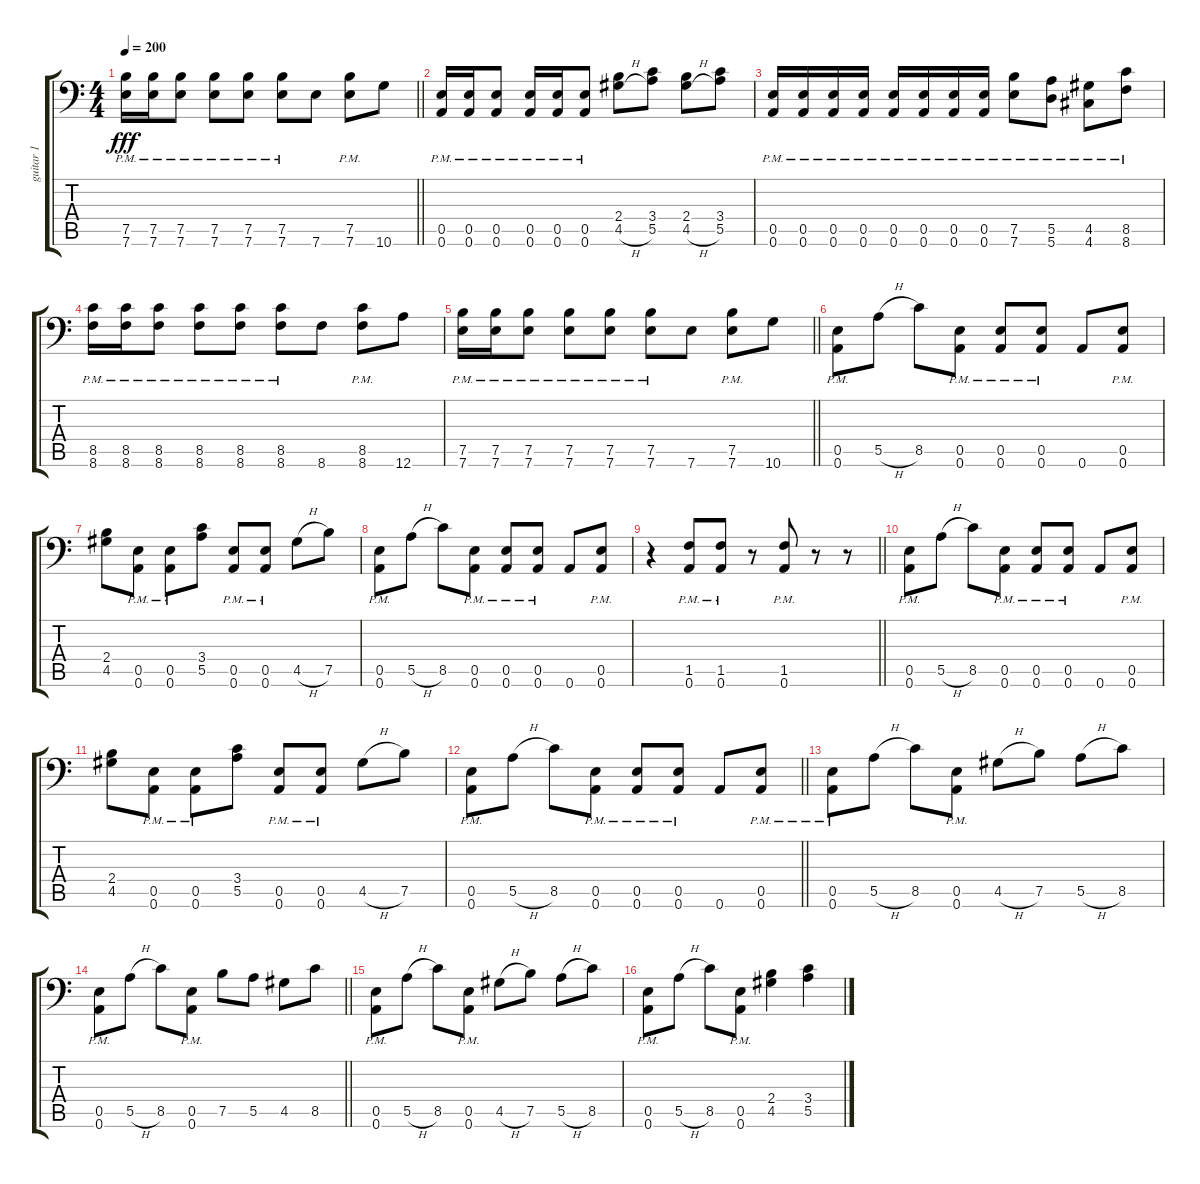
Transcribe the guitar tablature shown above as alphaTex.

\track ("guitar 1" "guitar 1") {instrument distortionguitar}
\staff {score tabs}
\tuning (B3 Gb3 D3 A2 E2 A1) {hide}
\ts (4 4)
\tempo 200
\clef f4
\barLineRight lightlight
\ks c
(7.5{pm} 7.6{pm}).16{dy fff} (7.5{pm} 7.6{pm}).16 (7.5{pm} 7.6{pm}).8 (7.5{pm} 7.6{pm}).8 (7.5{pm} 7.6{pm}).8 (7.5{pm} 7.6{pm}).8 7.6.8 (7.5{pm} 7.6{pm}).8 10.6.8 |
(0.5{pm} 0.6{pm}).16 (0.5{pm} 0.6{pm}).16 (0.5{pm} 0.6{pm}).8 (0.5{pm} 0.6{pm}).16 (0.5{pm} 0.6{pm}).16 (0.5{pm} 0.6{pm}).8 (2.4 4.5{h}).8 (3.4 5.5).8 (2.4 4.5{h}).8 (3.4 5.5).8 |
(0.5{pm} 0.6{pm}).16 (0.5{pm} 0.6{pm}).16 (0.5{pm} 0.6{pm}).16 (0.5{pm} 0.6{pm}).16 (0.5{pm} 0.6{pm}).16 (0.5{pm} 0.6{pm}).16 (0.5{pm} 0.6{pm}).16 (0.5{pm} 0.6{pm}).16 (7.5{pm} 7.6{pm}).8 (5.5{pm} 5.6{pm}).8 (4.5{pm} 4.6{pm}).8 (8.5{pm} 8.6{pm}).8 |
(8.5{pm} 8.6{pm}).16 (8.5{pm} 8.6{pm}).16 (8.5{pm} 8.6{pm}).8 (8.5{pm} 8.6{pm}).8 (8.5{pm} 8.6{pm}).8 (8.5{pm} 8.6{pm}).8 8.6.8 (8.5{pm} 8.6{pm}).8 12.6.8 |
\barLineRight lightlight
(7.5{pm} 7.6{pm}).16 (7.5{pm} 7.6{pm}).16 (7.5{pm} 7.6{pm}).8 (7.5{pm} 7.6{pm}).8 (7.5{pm} 7.6{pm}).8 (7.5{pm} 7.6{pm}).8 7.6.8 (7.5{pm} 7.6{pm}).8 10.6.8 |
(0.5{pm} 0.6{pm}).8 5.5{h}.8 8.5.8 (0.5{pm} 0.6{pm}).8 (0.5{pm} 0.6{pm}).8 (0.5{pm} 0.6{pm}).8 0.6.8 (0.5{pm} 0.6{pm}).8 |
(2.4 4.5).8 (0.5{pm} 0.6{pm}).8 (0.5{pm} 0.6{pm}).8 (3.4 5.5).8 (0.5{pm} 0.6{pm}).8 (0.5{pm} 0.6{pm}).8 4.5{h}.8 7.5.8 |
(0.5{pm} 0.6{pm}).8 5.5{h}.8 8.5.8 (0.5{pm} 0.6{pm}).8 (0.5{pm} 0.6{pm}).8 (0.5{pm} 0.6{pm}).8 0.6.8 (0.5{pm} 0.6{pm}).8 |
\barLineRight lightlight
r.4 (1.5{pm} 0.6{pm}).8 (1.5{pm} 0.6{pm}).8 r.8 (1.5{pm} 0.6{pm}).8 r.8 r.8 |
(0.5{pm} 0.6{pm}).8 5.5{h}.8 8.5.8 (0.5{pm} 0.6{pm}).8 (0.5{pm} 0.6{pm}).8 (0.5{pm} 0.6{pm}).8 0.6.8 (0.5{pm} 0.6{pm}).8 |
(2.4 4.5).8 (0.5{pm} 0.6{pm}).8 (0.5{pm} 0.6{pm}).8 (3.4 5.5).8 (0.5{pm} 0.6{pm}).8 (0.5{pm} 0.6{pm}).8 4.5{h}.8 7.5.8 |
\barLineRight lightlight
(0.5{pm} 0.6{pm}).8 5.5{h}.8 8.5.8 (0.5{pm} 0.6{pm}).8 (0.5{pm} 0.6{pm}).8 (0.5{pm} 0.6{pm}).8 0.6.8 (0.5{pm} 0.6{pm}).8 |
(0.5{pm} 0.6{pm}).8 5.5{h}.8 8.5.8 (0.5{pm} 0.6{pm}).8 4.5{h}.8 7.5.8 5.5{h}.8 8.5.8 |
\barLineRight lightlight
(0.5{pm} 0.6{pm}).8 5.5{h}.8 8.5.8 (0.5{pm} 0.6{pm}).8 7.5.8 5.5.8 4.5.8 8.5.8 |
(0.5{pm} 0.6{pm}).8 5.5{h}.8 8.5.8 (0.5{pm} 0.6{pm}).8 4.5{h}.8 7.5.8 5.5{h}.8 8.5.8 |
(0.5{pm} 0.6{pm}).8 5.5{h}.8 8.5.8 (0.5{pm} 0.6{pm}).8 (2.4 4.5).4 (3.4 5.5).4
